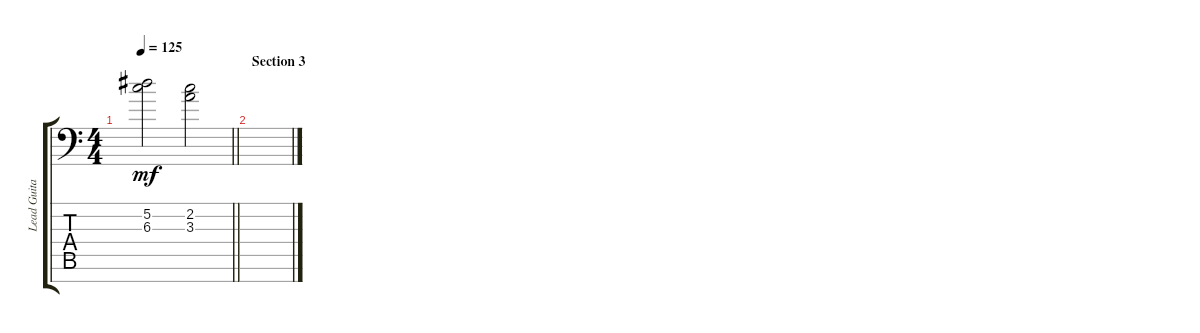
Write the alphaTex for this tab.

\track ("Lead Guitar" "Lead Guita") {instrument overdrivenguitar}
\staff {score tabs}
\tuning (Eb4 Bb3 Gb3 Db3 Ab2 Eb2 Bb1) {hide}
\ts (4 4)
\tempo 125
\clef f4
\barLineRight lightlight
\ks c
(5.2 6.3).2{dy mf} (2.2 3.3).2 |
\section ("" "Section 3")
